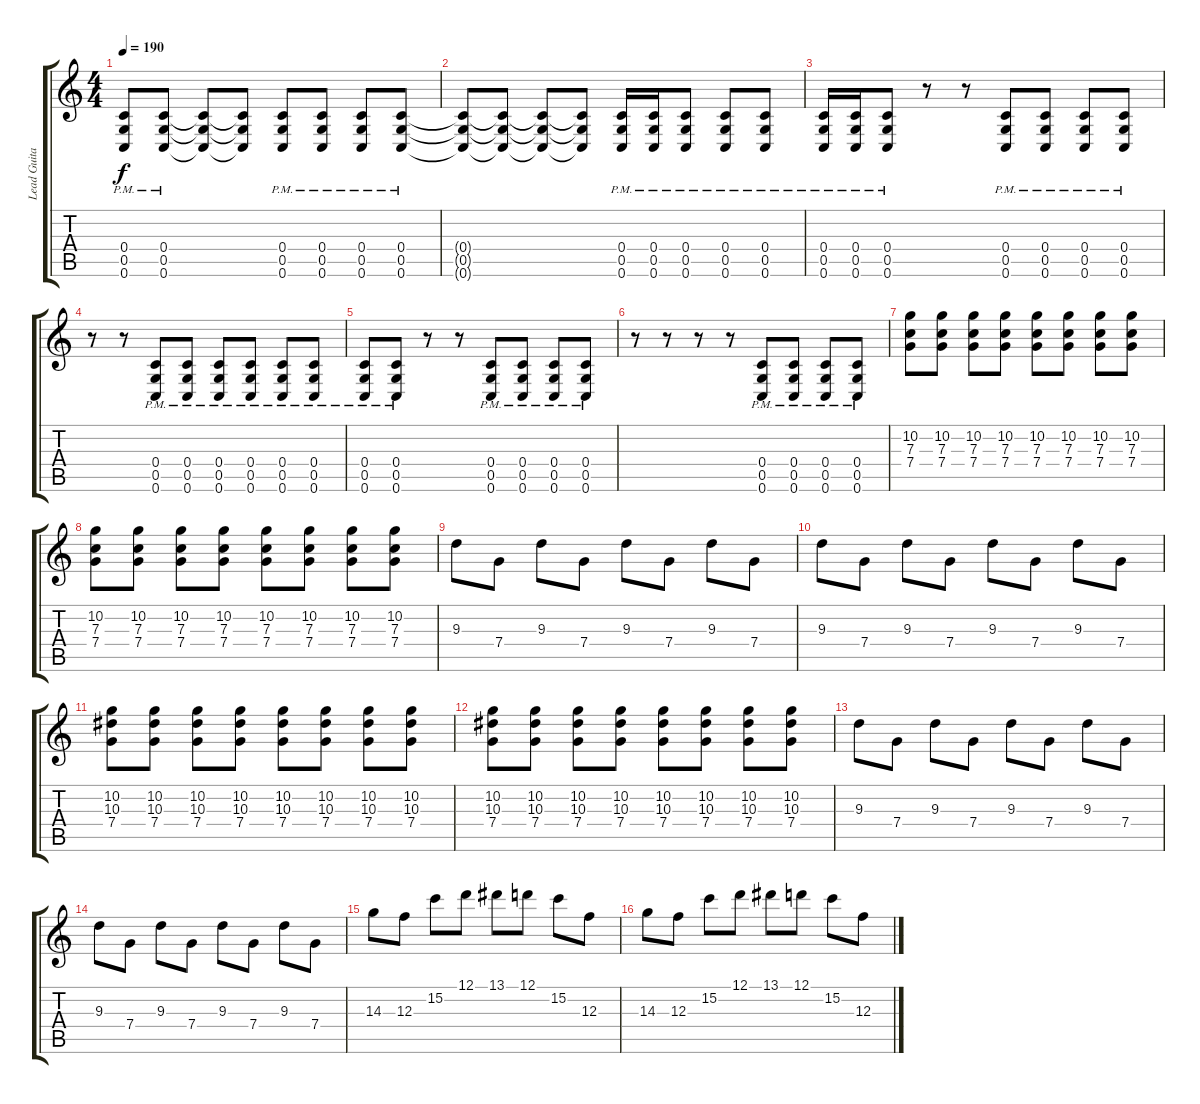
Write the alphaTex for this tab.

\track ("Lead Guitar" "Lead Guita") {instrument distortionguitar}
\staff {score tabs}
\tuning (D4 A3 F3 C3 G2 C2) {hide}
\ts (4 4)
\tempo 190
\clef g2
\ks c
(0.4{pm} 0.5{pm} 0.6{pm}).8{dy f} (0.4{pm} 0.5{pm} 0.6{pm}).8 (0.4{t} 0.5{t} 0.6{t}).8 (0.4{t} 0.5{t} 0.6{t}).8 (0.4{pm} 0.5{pm} 0.6{pm}).8 (0.4{pm} 0.5{pm} 0.6{pm}).8 (0.4{pm} 0.5{pm} 0.6{pm}).8 (0.4{pm} 0.5{pm} 0.6{pm}).8 |
(0.4{t} 0.5{t} 0.6{t}).8 (0.4{t} 0.5{t} 0.6{t}).8 (0.4{t} 0.5{t} 0.6{t}).8 (0.4{t} 0.5{t} 0.6{t}).8 (0.4{pm} 0.5{pm} 0.6{pm}).16 (0.4{pm} 0.5{pm} 0.6{pm}).16 (0.4{pm} 0.5{pm} 0.6{pm}).8 (0.4{pm} 0.5{pm} 0.6{pm}).8 (0.4{pm} 0.5{pm} 0.6{pm}).8 |
(0.4{pm} 0.5{pm} 0.6{pm}).16 (0.4{pm} 0.5{pm} 0.6{pm}).16 (0.4{pm} 0.5{pm} 0.6{pm}).8 r.8 r.8 (0.4{pm} 0.5{pm} 0.6{pm}).8 (0.4{pm} 0.5{pm} 0.6{pm}).8 (0.4{pm} 0.5{pm} 0.6{pm}).8 (0.4{pm} 0.5{pm} 0.6{pm}).8 |
r.8 r.8 (0.4{pm} 0.5{pm} 0.6{pm}).8 (0.4{pm} 0.5{pm} 0.6{pm}).8 (0.4{pm} 0.5{pm} 0.6{pm}).8 (0.4{pm} 0.5{pm} 0.6{pm}).8 (0.4{pm} 0.5{pm} 0.6{pm}).8 (0.4{pm} 0.5{pm} 0.6{pm}).8 |
(0.4{pm} 0.5{pm} 0.6{pm}).8 (0.4{pm} 0.5{pm} 0.6{pm}).8 r.8 r.8 (0.4{pm} 0.5{pm} 0.6{pm}).8 (0.4{pm} 0.5{pm} 0.6{pm}).8 (0.4{pm} 0.5{pm} 0.6{pm}).8 (0.4{pm} 0.5{pm} 0.6{pm}).8 |
r.8 r.8 r.8 r.8 (0.4{pm} 0.5{pm} 0.6{pm}).8 (0.4{pm} 0.5{pm} 0.6{pm}).8 (0.4{pm} 0.5{pm} 0.6{pm}).8 (0.4{pm} 0.5{pm} 0.6{pm}).8 |
(10.2 7.3 7.4).8 (10.2 7.3 7.4).8 (10.2 7.3 7.4).8 (10.2 7.3 7.4).8 (10.2 7.3 7.4).8 (10.2 7.3 7.4).8 (10.2 7.3 7.4).8 (10.2 7.3 7.4).8 |
(10.2 7.3 7.4).8 (10.2 7.3 7.4).8 (10.2 7.3 7.4).8 (10.2 7.3 7.4).8 (10.2 7.3 7.4).8 (10.2 7.3 7.4).8 (10.2 7.3 7.4).8 (10.2 7.3 7.4).8 |
9.3.8 7.4.8 9.3.8 7.4.8 9.3.8 7.4.8 9.3.8 7.4.8 |
9.3.8 7.4.8 9.3.8 7.4.8 9.3.8 7.4.8 9.3.8 7.4.8 |
(10.2 10.3 7.4).8 (10.2 10.3 7.4).8 (10.2 10.3 7.4).8 (10.2 10.3 7.4).8 (10.2 10.3 7.4).8 (10.2 10.3 7.4).8 (10.2 10.3 7.4).8 (10.2 10.3 7.4).8 |
(10.2 10.3 7.4).8 (10.2 10.3 7.4).8 (10.2 10.3 7.4).8 (10.2 10.3 7.4).8 (10.2 10.3 7.4).8 (10.2 10.3 7.4).8 (10.2 10.3 7.4).8 (10.2 10.3 7.4).8 |
9.3.8 7.4.8 9.3.8 7.4.8 9.3.8 7.4.8 9.3.8 7.4.8 |
9.3.8 7.4.8 9.3.8 7.4.8 9.3.8 7.4.8 9.3.8 7.4.8 |
14.3.8 12.3.8 15.2.8 12.1.8 13.1.8 12.1.8 15.2.8 12.3.8 |
14.3.8 12.3.8 15.2.8 12.1.8 13.1.8 12.1.8 15.2.8 12.3.8
